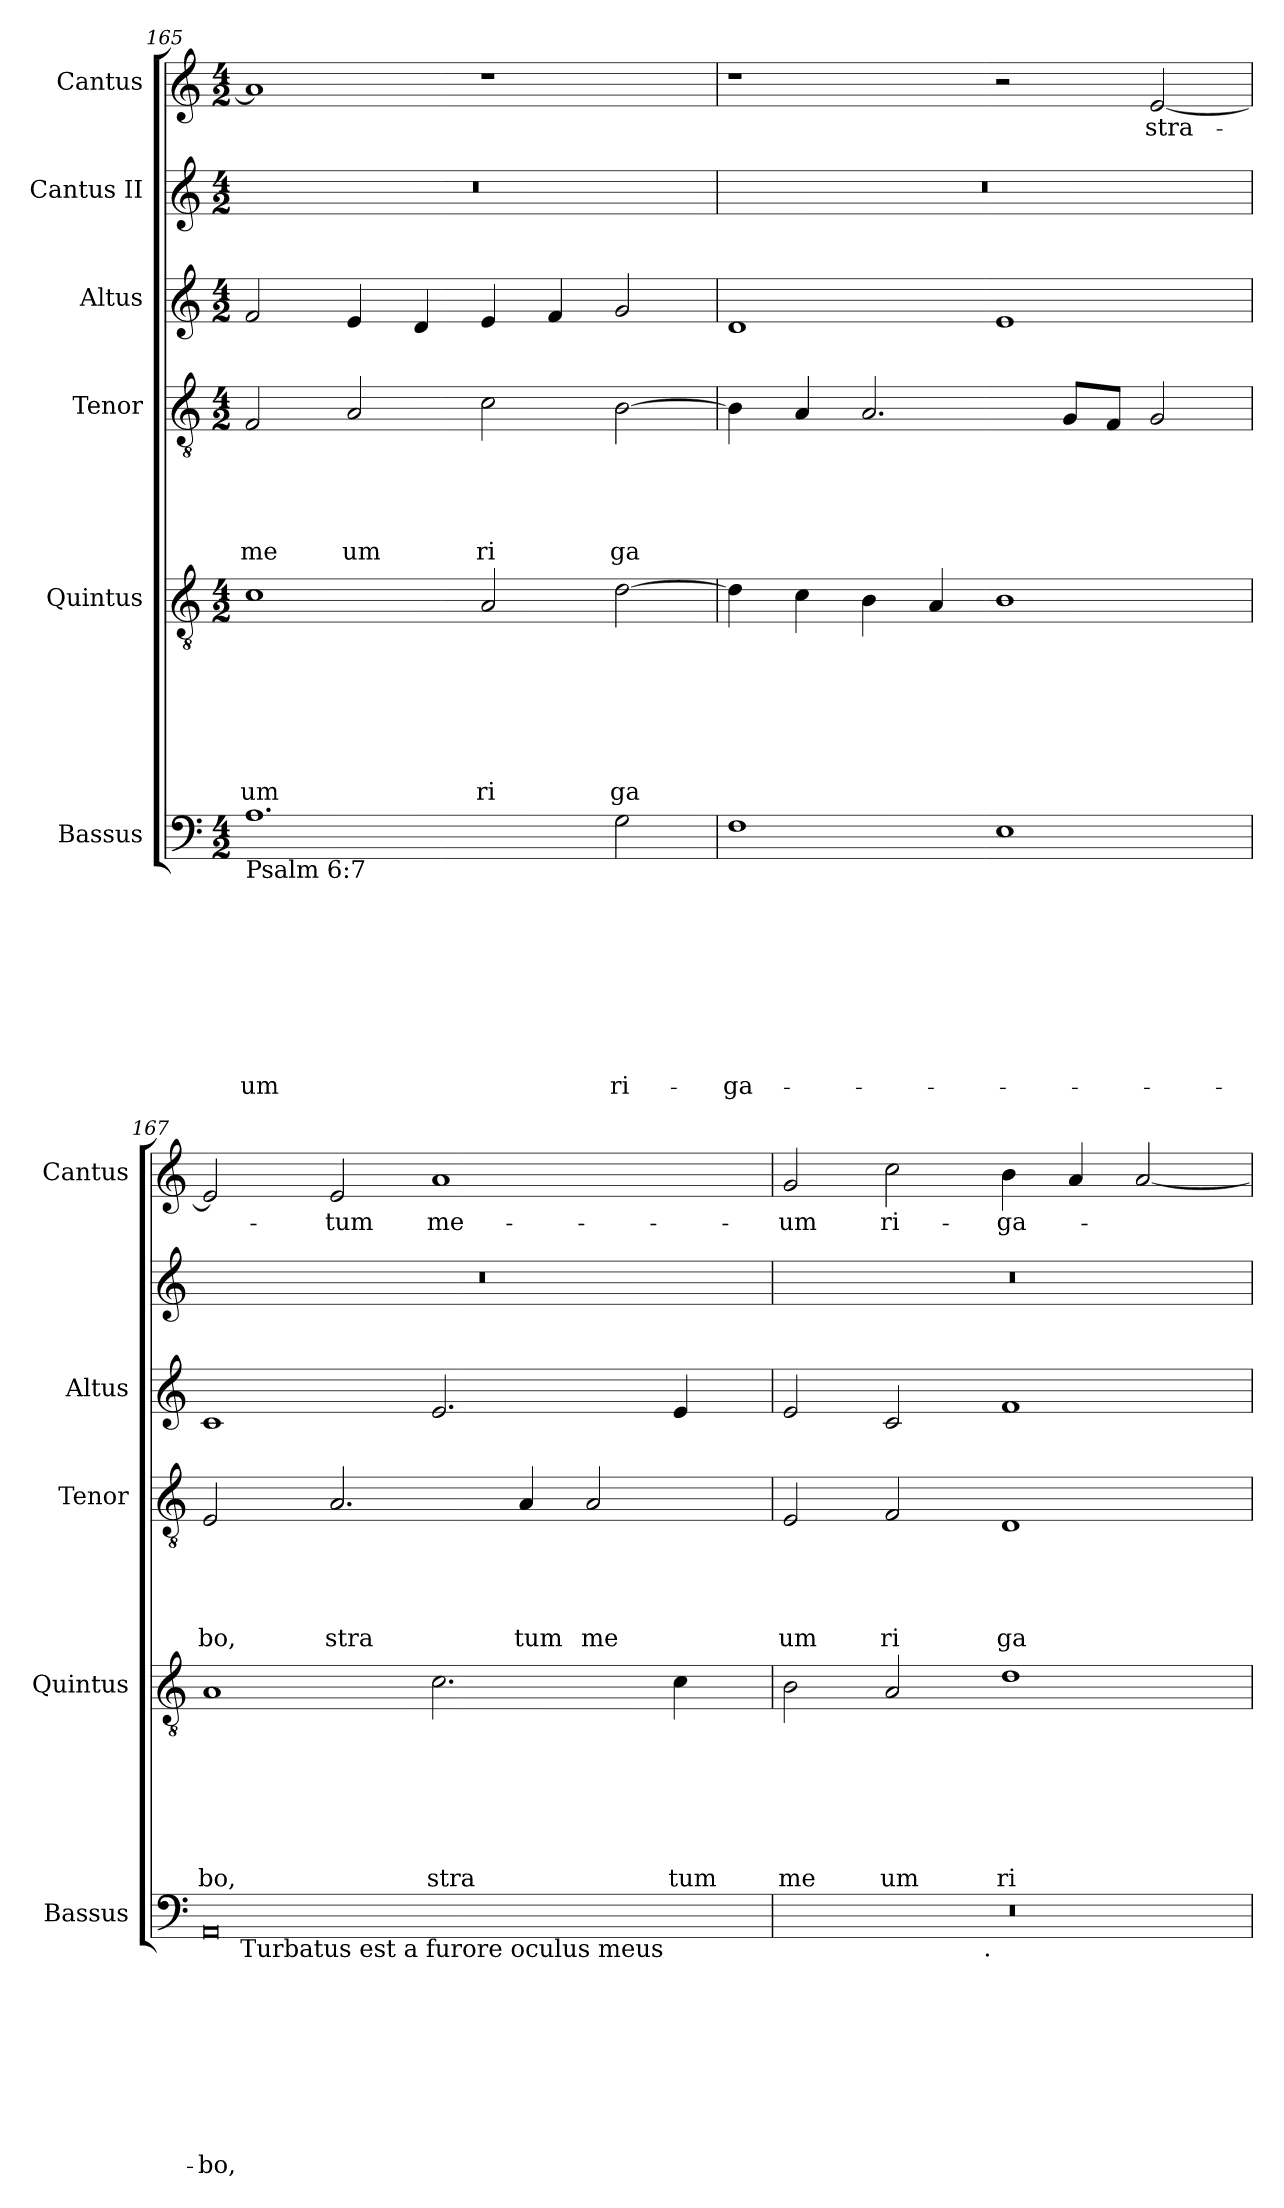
**kern	**text	**text	**text	**text	**text	**text	**text	**text	**text	**kern	**text	**text	**text	**text	**text	**text	**text	**kern	**text	**text	**text	**text	**text	**kern	**kern	**kern	**text
*part6	*part6	*part6	*part6	*part6	*part6	*part6	*part6	*part6	*part6	*part5	*part5	*part5	*part5	*part5	*part5	*part5	*part5	*part4	*part4	*part4	*part4	*part4	*part4	*part3	*part2	*part1	*part1
*staff6	*staff6	*staff6	*staff6	*staff6	*staff6	*staff6	*staff6	*staff6	*staff6	*staff5	*staff5	*staff5	*staff5	*staff5	*staff5	*staff5	*staff5	*staff4	*staff4	*staff4	*staff4	*staff4	*staff4	*staff3	*staff2	*staff1	*staff1
*I"Bassus	*	*	*	*	*	*	*	*	*	*I"Quintus	*	*	*	*	*	*	*	*I"Tenor	*	*	*	*	*	*I"Altus	*I"Cantus II	*I"Cantus	*
*I'Bassus	*	*	*	*	*	*	*	*	*	*I'Quintus	*	*	*	*	*	*	*	*I'Tenor	*	*	*	*	*	*I'Altus	*	*I'Cantus	*
!!LO:PB:g=z
*clefF4	*	*	*	*	*	*	*	*	*	*clefGv2	*	*	*	*	*	*	*	*clefGv2	*	*	*	*	*	*clefG2	*clefG2	*clefG2	*
*k[]	*	*	*	*	*	*	*	*	*	*k[]	*	*	*	*	*	*	*	*k[]	*	*	*	*	*	*k[]	*k[]	*k[]	*
*C:	*	*	*	*	*	*	*	*	*	*C:	*	*	*	*	*	*	*	*C:	*	*	*	*	*	*C:	*C:	*C:	*
*M4/2	*	*	*	*	*	*	*	*	*	*M4/2	*	*	*	*	*	*	*	*M4/2	*	*	*	*	*	*M4/2	*M4/2	*M4/2	*
=165	=165	=165	=165	=165	=165	=165	=165	=165	=165	=165	=165	=165	=165	=165	=165	=165	=165	=165	=165	=165	=165	=165	=165	=165	=165	=165	=165
!LO:TX:b:t=Psalm 6&colon;7	!	!	!	!	!	!	!	!	!	!	!	!	!	!	!	!	!	!	!	!	!	!	!	!	!	!	!
!	!	!	!	!	!	!	!	!	!LO:LY:b	!	!	!	!	!	!	!	!LO:LY:b	!	!	!	!	!	!LO:LY:b	!	!	!	!
1.A	.	.	.	.	.	.	.	.	um	1c	.	.	.	.	.	.	um	2F/	.	.	.	.	me	2f/	0r	1a]	.
!	!	!	!	!	!	!	!	!	!	!	!	!	!	!	!	!	!	!	!	!	!	!	!LO:LY:b	!	!	!	!
.	.	.	.	.	.	.	.	.	.	.	.	.	.	.	.	.	.	2A/	.	.	.	.	um	4e/	.	.	.
.	.	.	.	.	.	.	.	.	.	.	.	.	.	.	.	.	.	.	.	.	.	.	.	4d/	.	.	.
!	!	!	!	!	!	!	!	!	!	!	!	!	!	!	!	!	!LO:LY:b	!	!	!	!	!	!LO:LY:b	!	!	!	!
.	.	.	.	.	.	.	.	.	.	2A/	.	.	.	.	.	.	ri	2c\	.	.	.	.	ri	4e/	.	1r	.
.	.	.	.	.	.	.	.	.	.	.	.	.	.	.	.	.	.	.	.	.	.	.	.	4f/	.	.	.
!	!	!	!	!	!	!	!	!	!LO:LY:b	!	!	!	!	!	!	!	!LO:LY:b	!	!	!	!	!	!LO:LY:b	!	!	!	!
2G\	.	.	.	.	.	.	.	.	ri-	[>2d\	.	.	.	.	.	.	ga	[>2B\	.	.	.	.	ga	2g/	.	.	.
=166	=166	=166	=166	=166	=166	=166	=166	=166	=166	=166	=166	=166	=166	=166	=166	=166	=166	=166	=166	=166	=166	=166	=166	=166	=166	=166	=166
!	!	!	!	!	!	!	!	!	!LO:LY:b	!	!	!	!	!	!	!	!	!	!	!	!	!	!	!	!	!	!
1F	.	.	.	.	.	.	.	.	-ga-	4d\]	.	.	.	.	.	.	.	4B\]	.	.	.	.	.	1d	0r	1r	.
.	.	.	.	.	.	.	.	.	.	4c\	.	.	.	.	.	.	.	4A/	.	.	.	.	.	.	.	.	.
.	.	.	.	.	.	.	.	.	.	4B\	.	.	.	.	.	.	.	2.A/	.	.	.	.	.	.	.	.	.
.	.	.	.	.	.	.	.	.	.	4A/	.	.	.	.	.	.	.	.	.	.	.	.	.	.	.	.	.
1E	.	.	.	.	.	.	.	.	.	1B	.	.	.	.	.	.	.	.	.	.	.	.	.	1e	.	2r	.
.	.	.	.	.	.	.	.	.	.	.	.	.	.	.	.	.	.	8G/L	.	.	.	.	.	.	.	.	.
.	.	.	.	.	.	.	.	.	.	.	.	.	.	.	.	.	.	8F/J	.	.	.	.	.	.	.	.	.
!	!	!	!	!	!	!	!	!	!	!	!	!	!	!	!	!	!	!	!	!	!	!	!	!	!	!	!LO:LY:b
.	.	.	.	.	.	.	.	.	.	.	.	.	.	.	.	.	.	2G/	.	.	.	.	.	.	.	[<2e/	stra-
=167	=167	=167	=167	=167	=167	=167	=167	=167	=167	=167	=167	=167	=167	=167	=167	=167	=167	=167	=167	=167	=167	=167	=167	=167	=167	=167	=167
!	!	!	!	!	!	!	!	!	!LO:LY:b	!	!	!	!	!	!	!	!LO:LY:b	!	!	!	!	!	!LO:LY:b	!	!	!	!
*^	*	*	*	*	*	*	*	*	*	*	*	*	*	*	*	*	*	*	*	*	*	*	*	*	*	*	*
0AA	16.ryy	.	.	.	.	.	.	.	.	-bo,	1A	.	.	.	.	.	.	bo,	2E/	.	.	.	.	bo,	1c	0r	2e/]	.
!	!LO:TX:b:t=Turbatus est a furore oculus meus	!	!	!	!	!	!	!	!	!	!	!	!	!	!	!	!	!	!	!	!	!	!	!	!	!	!	!
.	1ryy	.	.	.	.	.	.	.	.	.	.	.	.	.	.	.	.	.	.	.	.	.	.	.	.	.	.	.
!	!	!	!	!	!	!	!	!	!	!	!	!	!	!	!	!	!	!	!	!	!	!	!	!LO:LY:b	!	!	!	!LO:LY:b
.	.	.	.	.	.	.	.	.	.	.	.	.	.	.	.	.	.	.	2.A/	.	.	.	.	stra	.	.	2e/	-tum
!	!	!	!	!	!	!	!	!	!	!	!	!	!	!	!	!	!	!LO:LY:b	!	!	!	!	!	!	!	!	!	!LO:LY:b
.	.	.	.	.	.	.	.	.	.	.	2.c\	.	.	.	.	.	.	stra	.	.	.	.	.	.	2.e/	.	1a	me-
.	2ryy	.	.	.	.	.	.	.	.	.	.	.	.	.	.	.	.	.	.	.	.	.	.	.	.	.	.	.
!	!	!	!	!	!	!	!	!	!	!	!	!	!	!	!	!	!	!	!	!	!	!	!	!LO:LY:b	!	!	!	!
.	.	.	.	.	.	.	.	.	.	.	.	.	.	.	.	.	.	.	4A/	.	.	.	.	tum	.	.	.	.
!	!	!	!	!	!	!	!	!	!	!	!	!	!	!	!	!	!	!	!	!	!	!	!	!LO:LY:b	!	!	!	!
.	.	.	.	.	.	.	.	.	.	.	.	.	.	.	.	.	.	.	2A/	.	.	.	.	me	.	.	.	.
.	4ryy	.	.	.	.	.	.	.	.	.	.	.	.	.	.	.	.	.	.	.	.	.	.	.	.	.	.	.
!	!	!	!	!	!	!	!	!	!	!	!	!	!	!	!	!	!	!LO:LY:b	!	!	!	!	!	!	!	!	!	!
.	.	.	.	.	.	.	.	.	.	.	4c\	.	.	.	.	.	.	tum	.	.	.	.	.	.	4e/	.	.	.
.	8ryy	.	.	.	.	.	.	.	.	.	.	.	.	.	.	.	.	.	.	.	.	.	.	.	.	.	.	.
.	32ryy	.	.	.	.	.	.	.	.	.	.	.	.	.	.	.	.	.	.	.	.	.	.	.	.	.	.	.
=168	=168	=168	=168	=168	=168	=168	=168	=168	=168	=168	=168	=168	=168	=168	=168	=168	=168	=168	=168	=168	=168	=168	=168	=168	=168	=168	=168	=168
!	!	!	!	!	!	!	!	!	!	!	!	!	!	!	!	!	!	!LO:LY:b	!	!	!	!	!	!LO:LY:b	!	!	!	!LO:LY:b
0r	2ryy	.	.	.	.	.	.	.	.	.	2B\	.	.	.	.	.	.	me	2E/	.	.	.	.	um	2e/	0r	2g/	-um
!	!	!	!	!	!	!	!	!	!	!	!	!	!	!	!	!	!	!LO:LY:b	!	!	!	!	!	!LO:LY:b	!	!	!	!LO:LY:b
.	4...ryy	.	.	.	.	.	.	.	.	.	2A/	.	.	.	.	.	.	um	2F/	.	.	.	.	ri	2c/	.	2cc\	ri-
!	!LO:TX:b:t=.	!	!	!	!	!	!	!	!	!	!	!	!	!	!	!	!	!	!	!	!	!	!	!	!	!	!	!
.	1ryy	.	.	.	.	.	.	.	.	.	.	.	.	.	.	.	.	.	.	.	.	.	.	.	.	.	.	.
!	!	!	!	!	!	!	!	!	!	!	!	!	!	!	!	!	!	!LO:LY:b	!	!	!	!	!	!LO:LY:b	!	!	!	!LO:LY:b
.	.	.	.	.	.	.	.	.	.	.	1d	.	.	.	.	.	.	ri	1D	.	.	.	.	ga	1f	.	4b\	-ga-
.	.	.	.	.	.	.	.	.	.	.	.	.	.	.	.	.	.	.	.	.	.	.	.	.	.	.	4a/	.
.	.	.	.	.	.	.	.	.	.	.	.	.	.	.	.	.	.	.	.	.	.	.	.	.	.	.	[<2a/	.
.	32ryy	.	.	.	.	.	.	.	.	.	.	.	.	.	.	.	.	.	.	.	.	.	.	.	.	.	.	.
*v	*v	*	*	*	*	*	*	*	*	*	*	*	*	*	*	*	*	*	*	*	*	*	*	*	*	*	*	*
=	=	=	=	=	=	=	=	=	=	=	=	=	=	=	=	=	=	=	=	=	=	=	=	=	=	=	=
*-	*-	*-	*-	*-	*-	*-	*-	*-	*-	*-	*-	*-	*-	*-	*-	*-	*-	*-	*-	*-	*-	*-	*-	*-	*-	*-	*-
